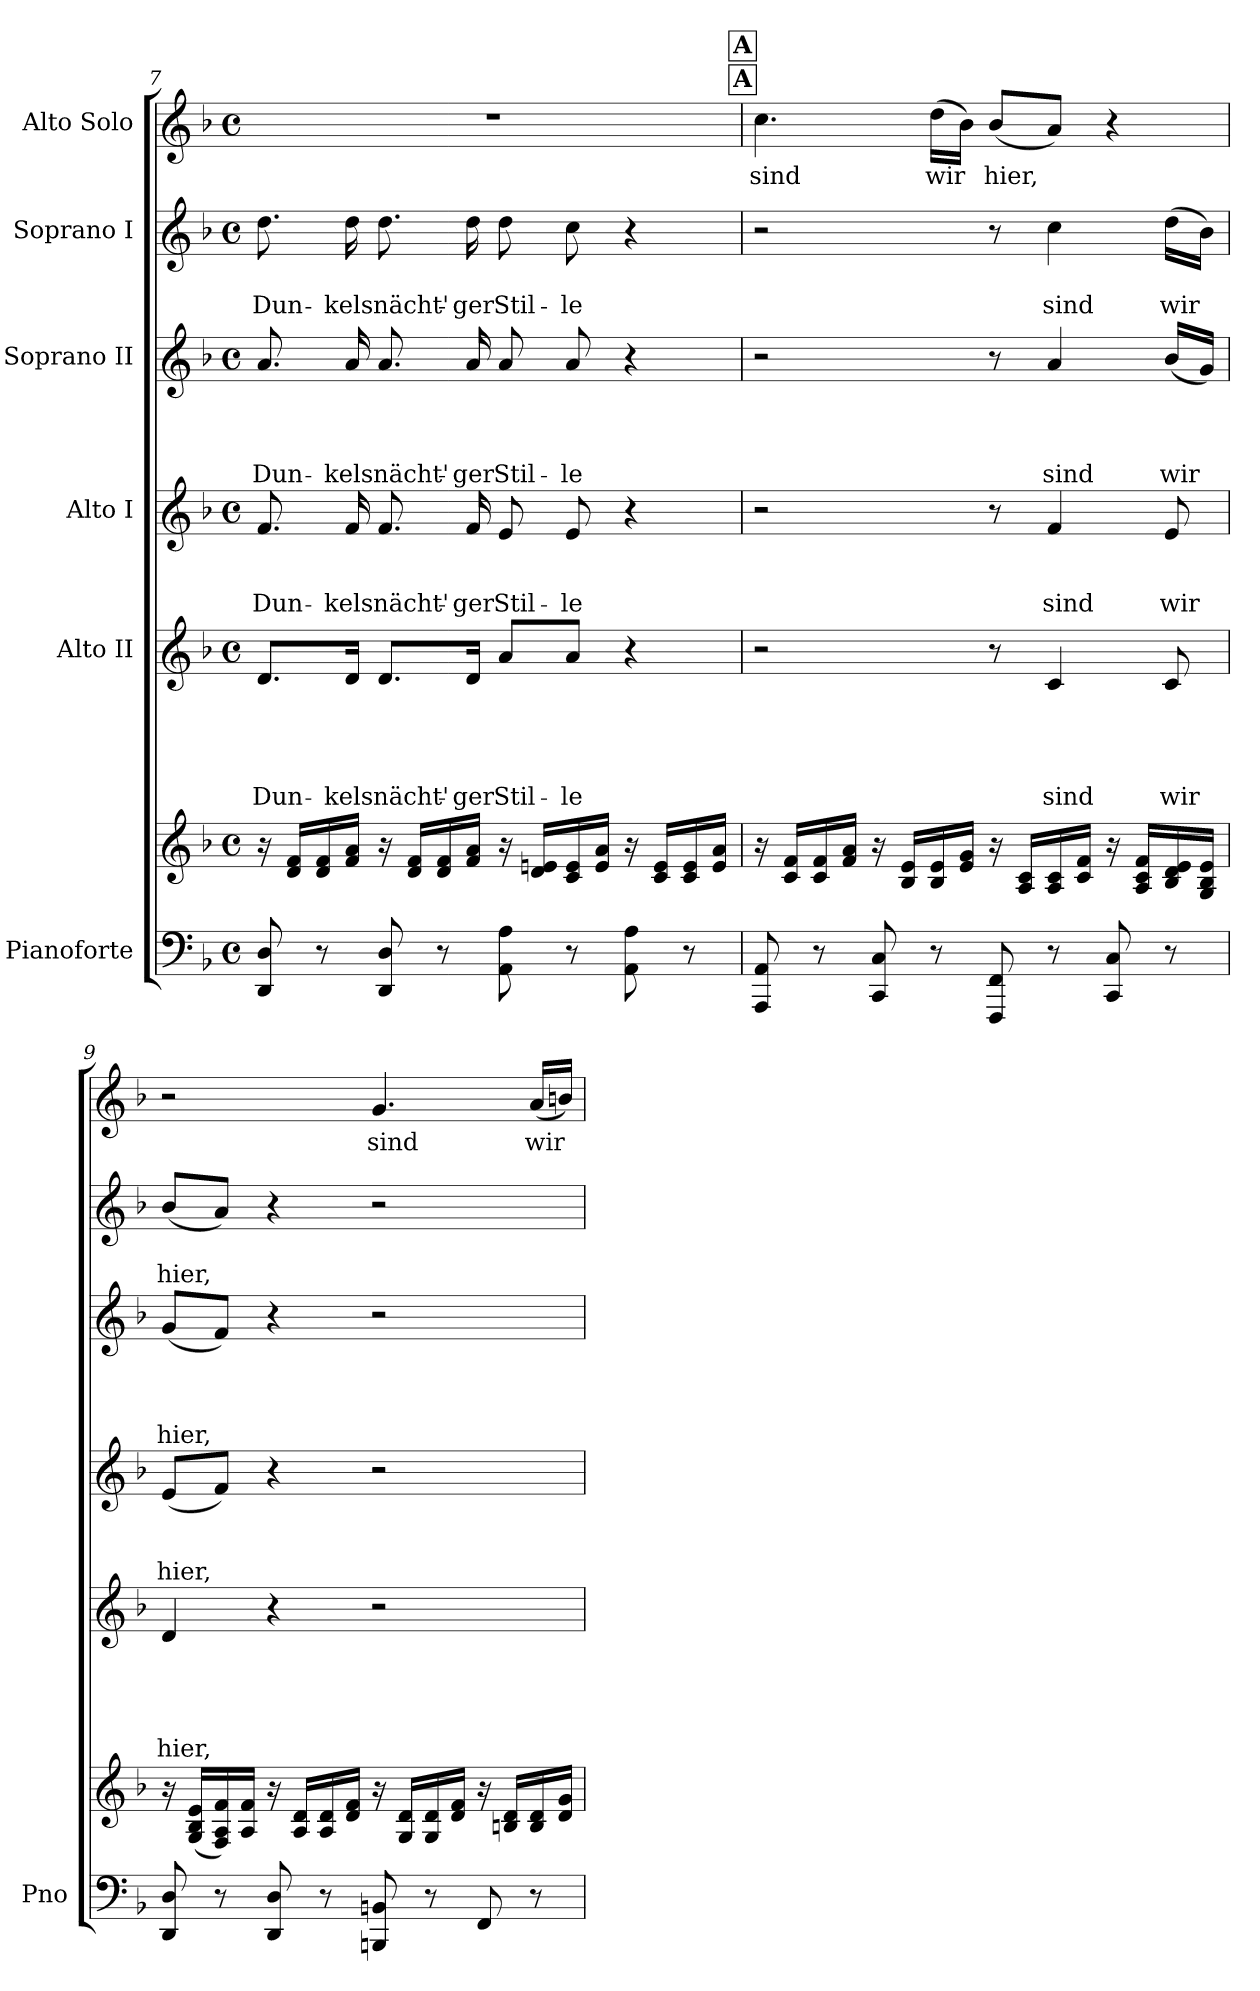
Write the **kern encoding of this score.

**kern	**kern	**kern	**text	**text	**text	**text	**text	**kern	**text	**text	**text	**kern	**text	**text	**text	**text	**kern	**text	**text	**kern	**text
*part6	*part6	*part5	*part5	*part5	*part5	*part5	*part5	*part4	*part4	*part4	*part4	*part3	*part3	*part3	*part3	*part3	*part2	*part2	*part2	*part1	*part1
*staff7	*staff6	*staff5	*staff5	*staff5	*staff5	*staff5	*staff5	*staff4	*staff4	*staff4	*staff4	*staff3	*staff3	*staff3	*staff3	*staff3	*staff2	*staff2	*staff2	*staff1	*staff1
*I"Pianoforte	*	*I"Alto II	*	*	*	*	*	*I"Alto I	*	*	*	*I"Soprano II	*	*	*	*	*I"Soprano I	*	*	*I"Alto Solo	*
*I'Pno	*	*	*	*	*	*	*	*	*	*	*	*	*	*	*	*	*	*	*	*	*
!!LO:PB:g=z
*clefF4	*clefG2	*clefG2	*	*	*	*	*	*clefG2	*	*	*	*clefG2	*	*	*	*	*clefG2	*	*	*clefG2	*
*k[b-]	*k[b-]	*k[b-]	*	*	*	*	*	*k[b-]	*	*	*	*k[b-]	*	*	*	*	*k[b-]	*	*	*k[b-]	*
*F:	*F:	*F:	*	*	*	*	*	*F:	*	*	*	*F:	*	*	*	*	*F:	*	*	*F:	*
*M4/4	*M4/4	*M4/4	*	*	*	*	*	*M4/4	*	*	*	*M4/4	*	*	*	*	*M4/4	*	*	*M4/4	*
*met(c)	*met(c)	*met(c)	*	*	*	*	*	*met(c)	*	*	*	*met(c)	*	*	*	*	*met(c)	*	*	*met(c)	*
=7	=7	=7	=7	=7	=7	=7	=7	=7	=7	=7	=7	=7	=7	=7	=7	=7	=7	=7	=7	=7	=7
8DD/ 8D/	16r	8.d/L	.	.	.	.	Dun-	8.f/	.	.	Dun-	8.a/	.	.	.	Dun-	8.dd\	.	Dun-	1r	.
.	16d/ 16f/LL	.	.	.	.	.	.	.	.	.	.	.	.	.	.	.	.	.	.	.	.
8r	16d/ 16f/	.	.	.	.	.	.	.	.	.	.	.	.	.	.	.	.	.	.	.	.
.	16f/ 16a/JJ	16d/Jk	.	.	.	.	-kels	16f/	.	.	-kels	16a/	.	.	.	-kels	16dd\	.	-kels	.	.
8DD/ 8D/	16r	8.d/L	.	.	.	.	nächt'-	8.f/	.	.	nächt'-	8.a/	.	.	.	nächt'-	8.dd\	.	nächt'-	.	.
.	16d/ 16f/LL	.	.	.	.	.	.	.	.	.	.	.	.	.	.	.	.	.	.	.	.
8r	16d/ 16f/	.	.	.	.	.	.	.	.	.	.	.	.	.	.	.	.	.	.	.	.
.	16f/ 16a/JJ	16d/Jk	.	.	.	.	-ger	16f/	.	.	-ger	16a/	.	.	.	-ger	16dd\	.	-ger	.	.
8AA\ 8A\	16r	8a/L	.	.	.	.	Stil-	8e/	.	.	Stil-	8a/	.	.	.	Stil-	8dd\	.	Stil-	.	.
.	16d/ 16en/LL	.	.	.	.	.	.	.	.	.	.	.	.	.	.	.	.	.	.	.	.
8r	16c/ 16e/	8a/J	.	.	.	.	-le	8e/	.	.	-le	8a/	.	.	.	-le	8cc\	.	-le	.	.
.	16e/ 16a/JJ	.	.	.	.	.	.	.	.	.	.	.	.	.	.	.	.	.	.	.	.
8AA\ 8A\	16r	4r	.	.	.	.	.	4r	.	.	.	4r	.	.	.	.	4r	.	.	.	.
.	16c/ 16e/LL	.	.	.	.	.	.	.	.	.	.	.	.	.	.	.	.	.	.	.	.
8r	16c/ 16e/	.	.	.	.	.	.	.	.	.	.	.	.	.	.	.	.	.	.	.	.
.	16e/ 16a/JJ	.	.	.	.	.	.	.	.	.	.	.	.	.	.	.	.	.	.	.	.
!!LO:REH:place=s1:a:fs=7.9:t=A
!!LO:REH:place=s6:a:fs=7.9:t=A
=8	=8	=8	=8	=8	=8	=8	=8	=8	=8	=8	=8	=8	=8	=8	=8	=8	=8	=8	=8	=8	=8
8AAA/ 8AA/	16r	2r	.	.	.	.	.	2r	.	.	.	2r	.	.	.	.	2r	.	.	4.cc\	sind
.	16c/ 16f/LL	.	.	.	.	.	.	.	.	.	.	.	.	.	.	.	.	.	.	.	.
8r	16c/ 16f/	.	.	.	.	.	.	.	.	.	.	.	.	.	.	.	.	.	.	.	.
.	16f/ 16a/JJ	.	.	.	.	.	.	.	.	.	.	.	.	.	.	.	.	.	.	.	.
8CC/ 8C/	16r	.	.	.	.	.	.	.	.	.	.	.	.	.	.	.	.	.	.	.	.
.	16B-/ 16e/LL	.	.	.	.	.	.	.	.	.	.	.	.	.	.	.	.	.	.	.	.
8r	16B-/ 16e/	.	.	.	.	.	.	.	.	.	.	.	.	.	.	.	.	.	.	(16dd\LL	wir
.	16e/ 16g/JJ	.	.	.	.	.	.	.	.	.	.	.	.	.	.	.	.	.	.	16b-\JJ)	.
8FFF/ 8FF/	16r	8r	.	.	.	.	.	8r	.	.	.	8r	.	.	.	.	8r	.	.	(8b-/L	hier,
.	16A/ 16c/LL	.	.	.	.	.	.	.	.	.	.	.	.	.	.	.	.	.	.	.	.
8r	16A/ 16c/	4c/	.	.	.	.	sind	4f/	.	.	sind	4a/	.	.	.	sind	4cc\	.	sind	8a/J)	.
.	16c/ 16f/JJ	.	.	.	.	.	.	.	.	.	.	.	.	.	.	.	.	.	.	.	.
8CC/ 8C/	16r	.	.	.	.	.	.	.	.	.	.	.	.	.	.	.	.	.	.	4r	.
.	16A/ 16c/ 16f/LL	.	.	.	.	.	.	.	.	.	.	.	.	.	.	.	.	.	.	.	.
8r	16B-/ 16d/ 16e/	8c/	.	.	.	.	wir	8e/	.	.	wir	(16b-/LL	.	.	.	wir	(16dd\LL	.	wir	.	.
.	16G/ 16B-/ 16e/JJ	.	.	.	.	.	.	.	.	.	.	16g/JJ)	.	.	.	.	16b-\JJ)	.	.	.	.
=9	=9	=9	=9	=9	=9	=9	=9	=9	=9	=9	=9	=9	=9	=9	=9	=9	=9	=9	=9	=9	=9
8DD/ 8D/	16r	4d/	.	.	.	.	hier,	(8e/L	.	.	hier,	(8g/L	.	.	.	hier,	(8b-/L	.	hier,	2r	.
.	(16G/ 16B-/ 16e/LL	.	.	.	.	.	.	.	.	.	.	.	.	.	.	.	.	.	.	.	.
8r	16F/ 16A/ 16f/)	.	.	.	.	.	.	8f/J)	.	.	.	8f/J)	.	.	.	.	8a/J)	.	.	.	.
.	16A/ 16f/JJ	.	.	.	.	.	.	.	.	.	.	.	.	.	.	.	.	.	.	.	.
8DD/ 8D/	16r	4r	.	.	.	.	.	4r	.	.	.	4r	.	.	.	.	4r	.	.	.	.
.	16A/ 16d/LL	.	.	.	.	.	.	.	.	.	.	.	.	.	.	.	.	.	.	.	.
8r	16A/ 16d/	.	.	.	.	.	.	.	.	.	.	.	.	.	.	.	.	.	.	.	.
.	16d/ 16f/JJ	.	.	.	.	.	.	.	.	.	.	.	.	.	.	.	.	.	.	.	.
8BBBn/ 8BBn/	16r	2r	.	.	.	.	.	2r	.	.	.	2r	.	.	.	.	2r	.	.	4.g/	sind
.	16G/ 16d/LL	.	.	.	.	.	.	.	.	.	.	.	.	.	.	.	.	.	.	.	.
8r	16G/ 16d/	.	.	.	.	.	.	.	.	.	.	.	.	.	.	.	.	.	.	.	.
.	16d/ 16f/JJ	.	.	.	.	.	.	.	.	.	.	.	.	.	.	.	.	.	.	.	.
8FF/	16r	.	.	.	.	.	.	.	.	.	.	.	.	.	.	.	.	.	.	.	.
.	16Bn/ 16d/LL	.	.	.	.	.	.	.	.	.	.	.	.	.	.	.	.	.	.	.	.
8r	16B/ 16d/	.	.	.	.	.	.	.	.	.	.	.	.	.	.	.	.	.	.	(16a/LL	wir
.	16d/ 16g/JJ	.	.	.	.	.	.	.	.	.	.	.	.	.	.	.	.	.	.	16bn/JJ)	.
=	=	=	=	=	=	=	=	=	=	=	=	=	=	=	=	=	=	=	=	=	=
*-	*-	*-	*-	*-	*-	*-	*-	*-	*-	*-	*-	*-	*-	*-	*-	*-	*-	*-	*-	*-	*-
